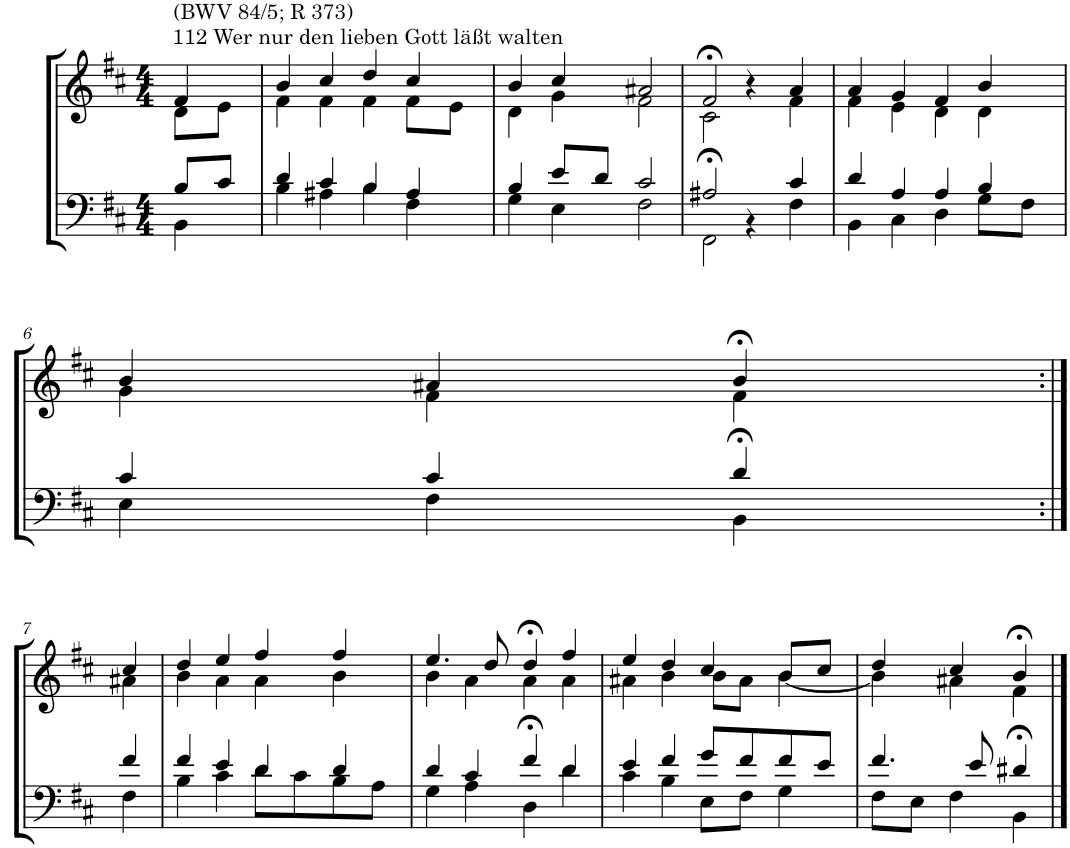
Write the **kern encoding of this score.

**kern	**kern
*part2	*part1
*staff2	*staff1
*I"Tenor/Baß	*I"Sopran/Alt
*clefF4	*clefG2
*k[f#c#]	*k[f#c#]
*M4/4	*M4/4
=1	=1
*^	*^
!	!	!LO:TX:a:t=112 Wer nur den lieben Gott läßt walten	!
!	!	!LO:TX:a:t=(BWV 84/5; R 373)	!
8B/L	4BB\	4f#/	8d\L
8c#/J	.	.	8e\J
=2	=2	=2	=2
4d/	4B\	4b/	4f#\
4c#/	4A#X\	4cc#/	4f#\
4B/	4B\	4dd/	4f#\
4A#/	4F#\	4cc#/	8f#\L
.	.	.	8e\J
=3	=3	=3	=3
4B/	4G\	4b/	4d\
8e/L	4E\	4cc#/	4g\
8d/J	.	.	.
2c#/	2F#\	2a#X/	2f#\
=4	=4	=4	=4
2A#X/	2FF#>\	2f#>/	2c#\
4ryy	4r	4r	4ryy
4c#/	4F#\	4a/	4f#\
=5	=5	=5	=5
4d/	4BB\	4a/	4f#\
4A/	4C#\	4g/	4e\
4A/	4D\	4f#/	4d\
4B/	8G\L	4b/	4d\
.	8F#\J	.	.
!!LO:LB:g=z	!!
=6	=6	=6	=6
4c#/	4E\	4b/	4g\
4c#/	4F#\	4a#X/	4f#\
4d/	4BB>\	4b>/	4f#\
!!LO:LB:g=z	!!
=7:|!	=7:|!	=7:|!	=7:|!
4f#/	4F#\	4cc#/	4a#X\
=8	=8	=8	=8
4f#/	4B\	4dd/	4b\
4e/	4c#\	4ee/	4a\
4d/	8d\L	4ff#/	4a\
.	8c#\	.	.
4d/	8B\	4ff#/	4b\
.	8A\J	.	.
=9	=9	=9	=9
4d/	4G\	4.ee/	4b\
4c#/	4A\	.	4a\
.	.	8dd/	.
4f#/	4D>\	4dd>/	4a\
4d/	4d\	4ff#/	4a\
=10	=10	=10	=10
4e/	4c#\	4ee/	4a#X\
4f#/	4B\	4dd/	4b\
8g/L	8E\L	4cc#/	8b\L
8f#/	8F#\J	.	8a#\J
8f#/	4G\	8b/L	[4b\
8e/J	.	8cc#/J	.
=11	=11	=11	=11
4.f#/	8F#\L	4dd/	4b\]
.	8E\J	.	.
.	4F#\	4cc#/	4a#X\
8e/	.	.	.
4d#X/	4BB>\	4b>/	4f#\
*v	*v	*	*
*	*v	*v
==	==
*-	*-
